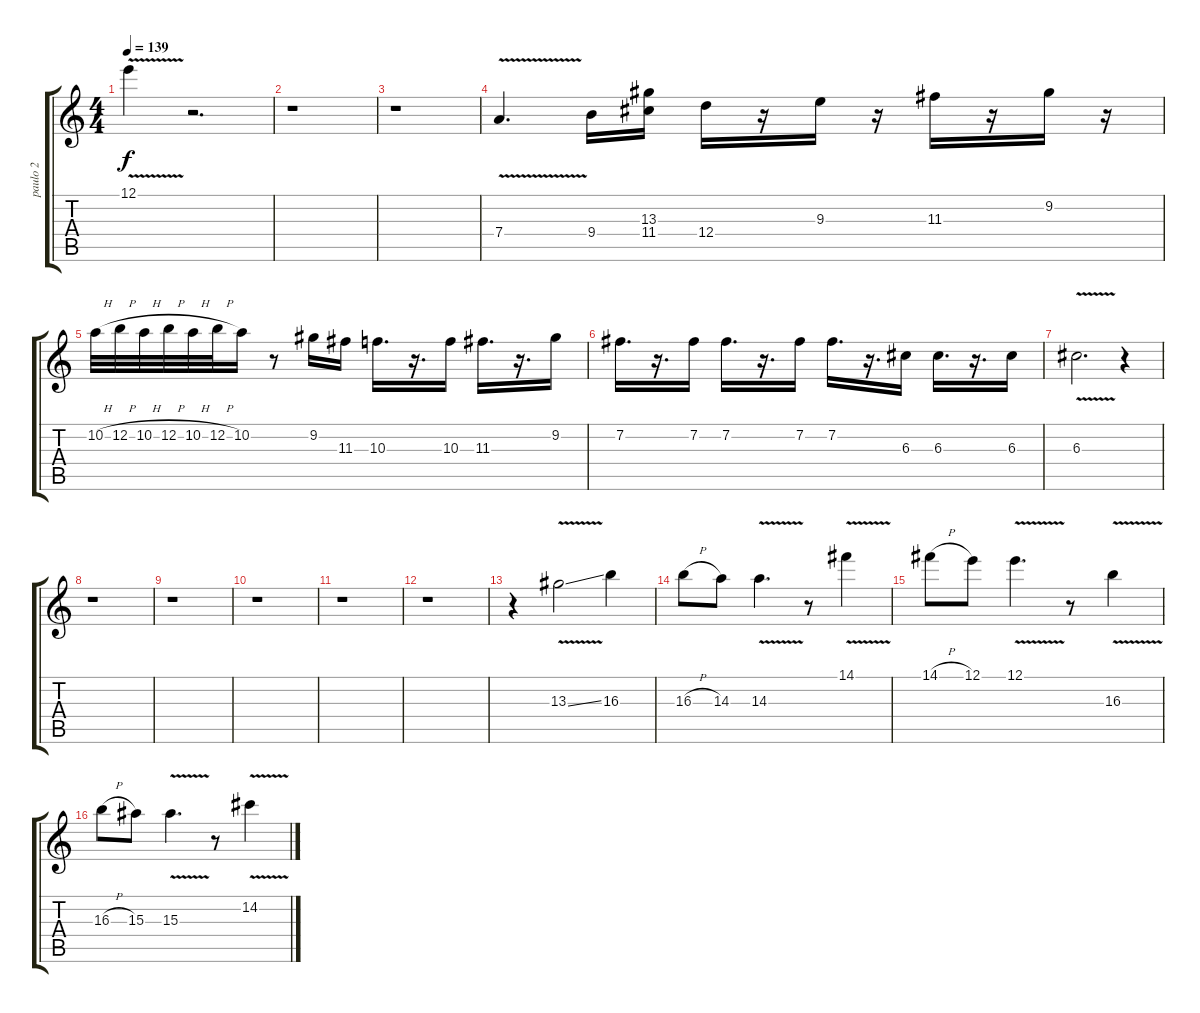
\track ("paulo 2" "paulo 2") {instrument distortionguitar}
\staff {score tabs}
\tuning (E4 B3 G3 D3 A2 E2) {hide}
\ts (4 4)
\tempo 139
\clef g2
\ks c
12.1{v}.4{dy f} r.2{d} |
r.1 |
r.1 |
7.4{v}.4{d} 9.4.16 (13.3 11.4).16 12.4.16 r.16 9.3.16 r.16 11.3.16 r.16 9.2.16 r.16 |
10.2{h}.32 12.2{h}.32 10.2{h}.32 12.2{h}.32 10.2{h}.32 12.2{h}.32 10.2.16 r.8 9.2.16 11.3.16 10.3.16{d} r.16{d} 10.3.16 11.3.16{d} r.16{d} 9.2.16 |
7.2.16{d} r.16{d} 7.2.16 7.2.16{d} r.16{d} 7.2.16 7.2.16{d} r.16{d} 6.3.16 6.3.16{d} r.16{d} 6.3.16 |
6.3{v}.2{d} r.4 |
r.1 |
r.1 |
r.1 |
r.1 |
r.1 |
r.4 13.3{v ss}.2 16.3.4 |
16.3{h}.8 14.3.8 14.3{v}.4{d} r.8 14.1{v}.4 |
14.1{h}.8 12.1.8 12.1{v}.4{d} r.8 16.3{v}.4 |
16.3{h}.8 15.3.8 15.3{v}.4{d} r.8 14.2{v}.4
